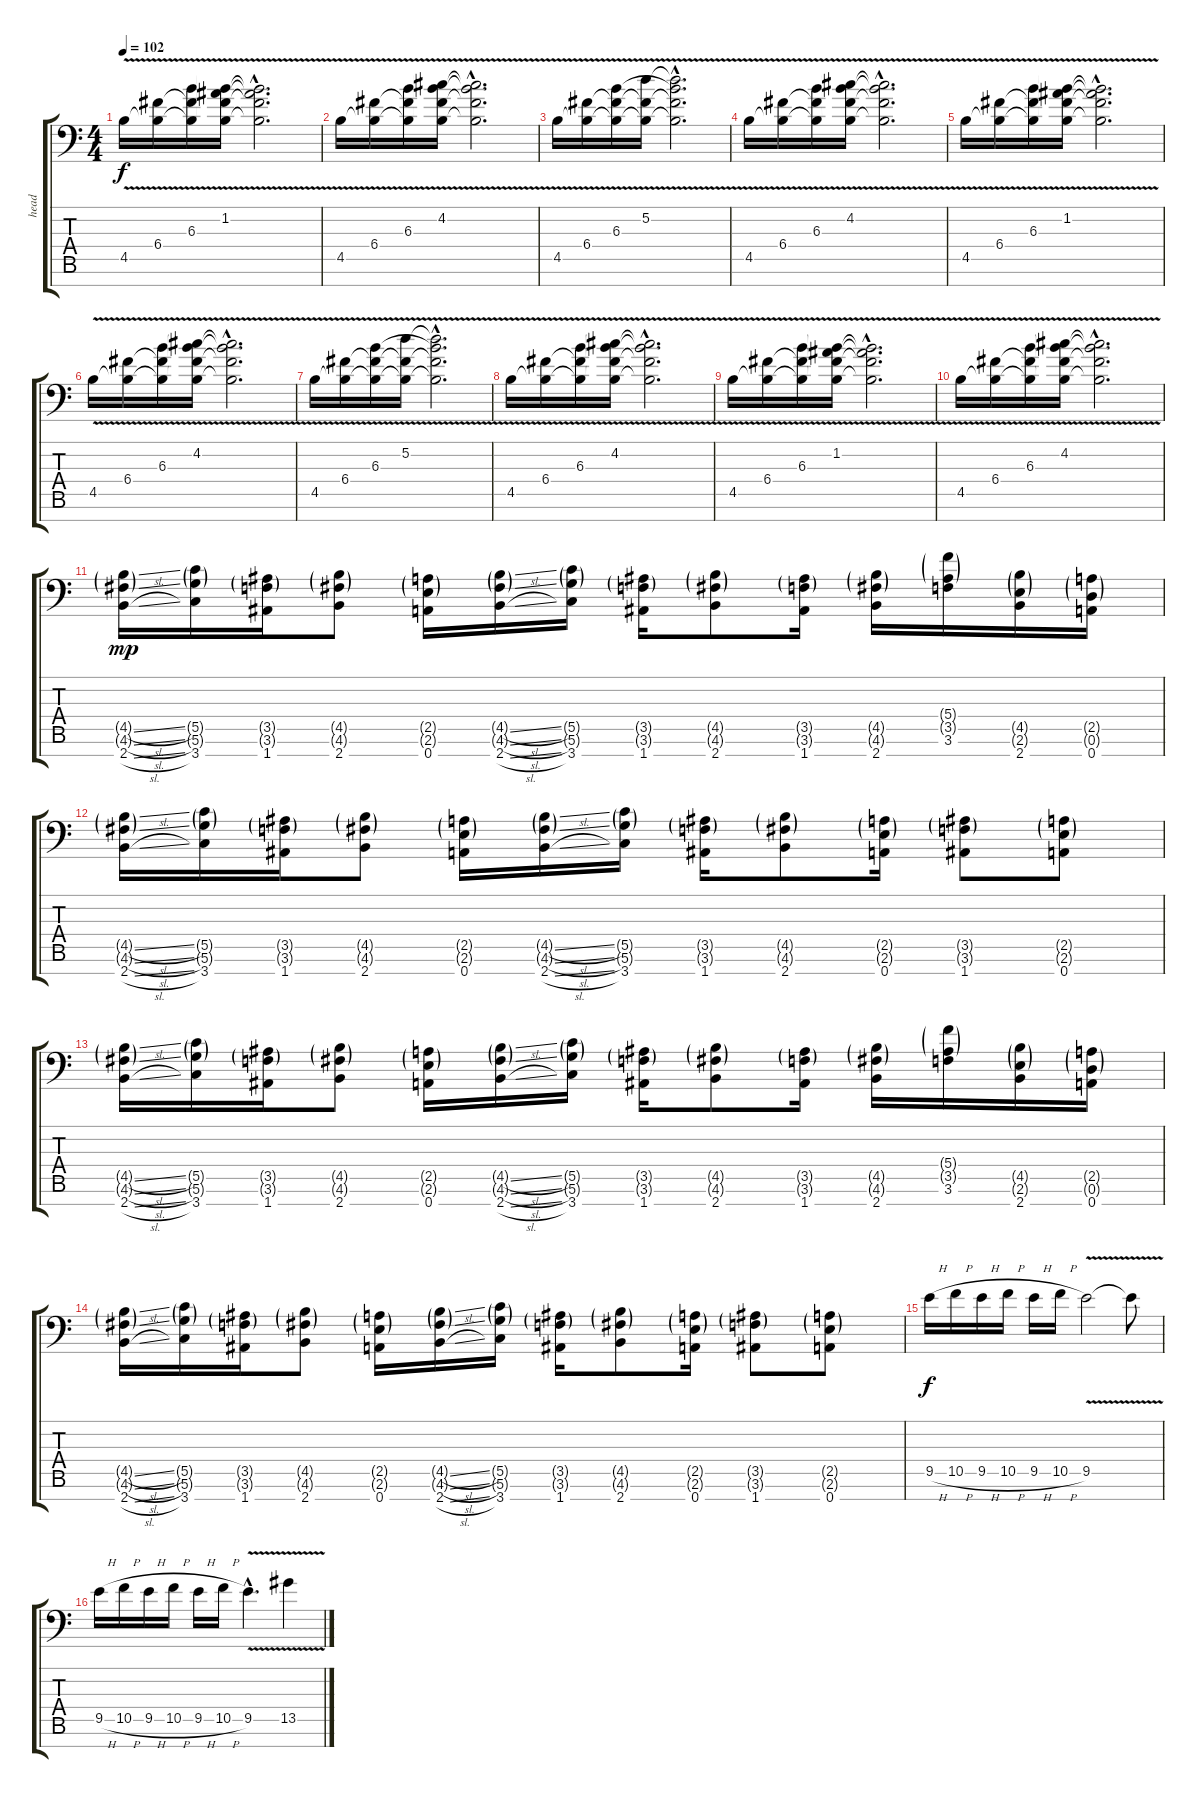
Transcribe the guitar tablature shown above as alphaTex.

\track ("head" "head") {instrument distortionguitar}
\staff {score tabs}
\tuning (D4 A3 F3 C3 G2 D2 A1) {hide}
\ts (4 4)
\tempo 102
\clef f4
\ks c
4.5{v}.16{dy f} (6.4{v} 4.5{t}).16 (6.3{v} 6.4{t} 4.5{t}).16 (1.2{v} 6.3{t} 6.4{t} 4.5{t}).16 (1.2{hac t} 6.3{hac t} 6.4{hac t} 4.5{hac t}).2{d} |
4.5{v}.16 (6.4{v} 4.5{t}).16 (6.3{v} 6.4{t} 4.5{t}).16 (4.2{v} 6.3{t} 6.4{t} 4.5{t}).16 (4.2{hac t} 6.3{hac t} 6.4{hac t} 4.5{hac t}).2{d} |
4.5{v}.16{instrument electricguitarclean} (6.4{v} 4.5{t}).16 (6.3{v} 6.4{t} 4.5{t}).16 (5.2{v} 6.4{t} 4.5{t}).16 (5.2{hac t} 6.3{hac t} 6.4{hac t} 4.5{hac t}).2{d} |
4.5{v}.16 (6.4{v} 4.5{t}).16 (6.3{v} 6.4{t} 4.5{t}).16 (4.2{v} 6.3{t} 6.4{t} 4.5{t}).16 (4.2{hac t} 6.3{hac t} 6.4{hac t} 4.5{hac t}).2{d} |
4.5{v}.16 (6.4{v} 4.5{t}).16 (6.3{v} 6.4{t} 4.5{t}).16 (1.2{v} 6.3{t} 6.4{t} 4.5{t}).16 (1.2{hac t} 6.3{hac t} 6.4{hac t} 4.5{hac t}).2{d} |
4.5{v}.16 (6.4{v} 4.5{t}).16 (6.3{v} 6.4{t} 4.5{t}).16 (4.2{v} 6.3{t} 6.4{t} 4.5{t}).16 (4.2{hac t} 6.3{hac t} 6.4{hac t} 4.5{hac t}).2{d} |
4.5{v}.16{instrument electricguitarclean} (6.4{v} 4.5{t}).16 (6.3{v} 6.4{t} 4.5{t}).16 (5.2{v} 6.4{t} 4.5{t}).16 (5.2{hac t} 6.3{hac t} 6.4{hac t} 4.5{hac t}).2{d} |
4.5{v}.16 (6.4{v} 4.5{t}).16 (6.3{v} 6.4{t} 4.5{t}).16 (4.2{v} 6.3{t} 6.4{t} 4.5{t}).16 (4.2{hac t} 6.3{hac t} 6.4{hac t} 4.5{hac t}).2{d} |
4.5{v}.16 (6.4{v} 4.5{t}).16 (6.3{v} 6.4{t} 4.5{t}).16 (1.2{v} 6.3{t} 6.4{t} 4.5{t}).16 (1.2{hac t} 6.3{hac t} 6.4{hac t} 4.5{hac t}).2{d} |
4.5{v}.16 (6.4{v} 4.5{t}).16 (6.3{v} 6.4{t} 4.5{t}).16 (4.2{v} 6.3{t} 6.4{t} 4.5{t}).16 (4.2{hac t} 6.3{hac t} 6.4{hac t} 4.5{hac t}).2{d} |
(4.5{sl g} 4.6{sl g} 2.7{sl}).16{dy mp volume 11 instrument distortionguitar} (5.5{g} 5.6{g} 3.7).16 (3.5{g} 3.6{g} 1.7).16 (4.5{g} 4.6{g} 2.7).8 (2.5{g} 2.6{g} 0.7).16 (4.5{sl g} 4.6{sl g} 2.7{sl}).16 (5.5{g} 5.6{g} 3.7).16 (3.5{g} 3.6{g} 1.7).16 (4.5{g} 4.6{g} 2.7).8 (3.5{g} 3.6{g} 1.7).16 (4.5{g} 4.6{g} 2.7).16 (5.4{g} 3.5{g} 3.6).16 (4.5{g} 2.6{g} 2.7).16 (2.5{g} 0.6{g} 0.7).16 |
(4.5{sl g} 4.6{sl g} 2.7{sl}).16 (5.5{g} 5.6{g} 3.7).16 (3.5{g} 3.6{g} 1.7).16 (4.5{g} 4.6{g} 2.7).8 (2.5{g} 2.6{g} 0.7).16 (4.5{sl g} 4.6{sl g} 2.7{sl}).16 (5.5{g} 5.6{g} 3.7).16 (3.5{g} 3.6{g} 1.7).16 (4.5{g} 4.6{g} 2.7).8 (2.5{g} 2.6{g} 0.7).16 (3.5{g} 3.6{g} 1.7).8 (2.5{g} 2.6{g} 0.7).8 |
(4.5{sl g} 4.6{sl g} 2.7{sl}).16 (5.5{g} 5.6{g} 3.7).16 (3.5{g} 3.6{g} 1.7).16 (4.5{g} 4.6{g} 2.7).8 (2.5{g} 2.6{g} 0.7).16 (4.5{sl g} 4.6{sl g} 2.7{sl}).16 (5.5{g} 5.6{g} 3.7).16 (3.5{g} 3.6{g} 1.7).16 (4.5{g} 4.6{g} 2.7).8 (3.5{g} 3.6{g} 1.7).16 (4.5{g} 4.6{g} 2.7).16 (5.4{g} 3.5{g} 3.6).16 (4.5{g} 2.6{g} 2.7).16 (2.5{g} 0.6{g} 0.7).16 |
(4.5{sl g} 4.6{sl g} 2.7{sl}).16 (5.5{g} 5.6{g} 3.7).16 (3.5{g} 3.6{g} 1.7).16 (4.5{g} 4.6{g} 2.7).8 (2.5{g} 2.6{g} 0.7).16 (4.5{sl g} 4.6{sl g} 2.7{sl}).16 (5.5{g} 5.6{g} 3.7).16 (3.5{g} 3.6{g} 1.7).16 (4.5{g} 4.6{g} 2.7).8 (2.5{g} 2.6{g} 0.7).16 (3.5{g} 3.6{g} 1.7).8 (2.5{g} 2.6{g} 0.7).8 |
9.5{h}.16{dy f volume 13} 10.5{h}.16 9.5{h}.16 10.5{h}.16 9.5{h}.16 10.5{h}.16 9.5{v}.2 9.5{t}.8 |
9.5{h}.16 10.5{h}.16 9.5{h}.16 10.5{h}.16 9.5{h}.16 10.5{h}.16 9.5{v hac}.4{d} 13.5{v}.4
